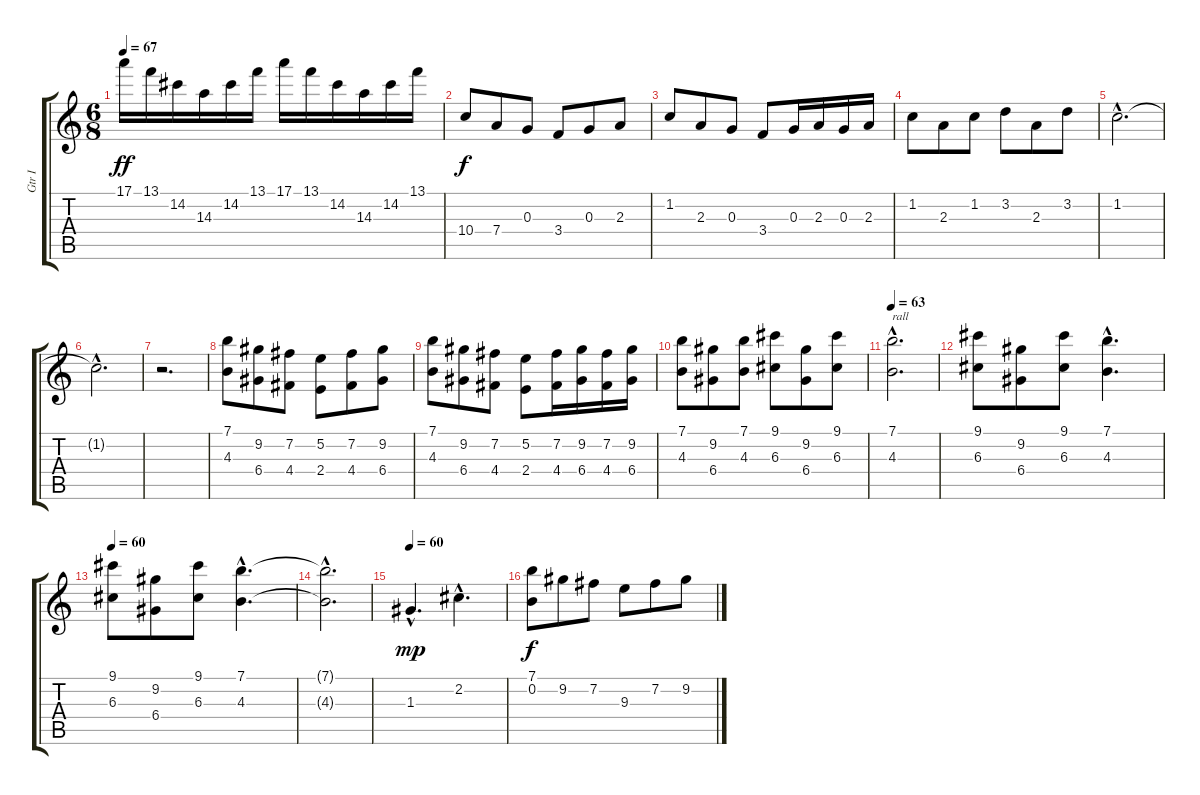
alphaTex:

\track ("Gtr I" "Gtr I") {instrument acousticguitarnylon}
\staff {score tabs}
\tuning (E4 B3 G3 D3 A2 E2) {hide}
\ts (6 8)
\tempo 67
\clef g2
\ks c
17.1.16{dy ff} 13.1.16 14.2.16 14.3.16 14.2.16 13.1.16 17.1.16 13.1.16 14.2.16 14.3.16 14.2.16 13.1.16 |
10.4.8{dy f} 7.4.8 0.3.8 3.4.8 0.3.8 2.3.8 |
1.2.8 2.3.8 0.3.8 3.4.8 0.3.16 2.3.16 0.3.16 2.3.16 |
1.2.8 2.3.8 1.2.8 3.2.8 2.3.8 3.2.8 |
1.2{hac}.2{d} |
1.2{hac t}.2{d} |
r.2{d} |
(7.1 4.3).8 (9.2 6.4).8 (7.2 4.4).8 (5.2 2.4).8 (7.2 4.4).8 (9.2 6.4).8 |
(7.1 4.3).8 (9.2 6.4).8 (7.2 4.4).8 (5.2 2.4).8 (7.2 4.4).16 (9.2 6.4).16 (7.2 4.4).16 (9.2 6.4).16 |
(7.1 4.3).8 (9.2 6.4).8 (7.1 4.3).8 (9.1 6.3).8 (9.2 6.4).8 (9.1 6.3).8 |
\tempo 63
(7.1{hac} 4.3{hac}).2{d txt "rall"} |
(9.1 6.3).8 (9.2 6.4).8 (9.1 6.3).8 (7.1{hac} 4.3{hac}).4{d} |
\tempo 60
(9.1 6.3).8 (9.2 6.4).8 (9.1 6.3).8 (7.1{hac} 4.3{hac}).4{d} |
(7.1{hac t} 4.3{hac t}).2{d} |
\tempo 60
1.3{hac}.4{d dy mp} 2.2{hac}.4{d} |
(7.1 0.2).8{dy f} 9.2.8 7.2.8 9.3.8 7.2.8 9.2.8
